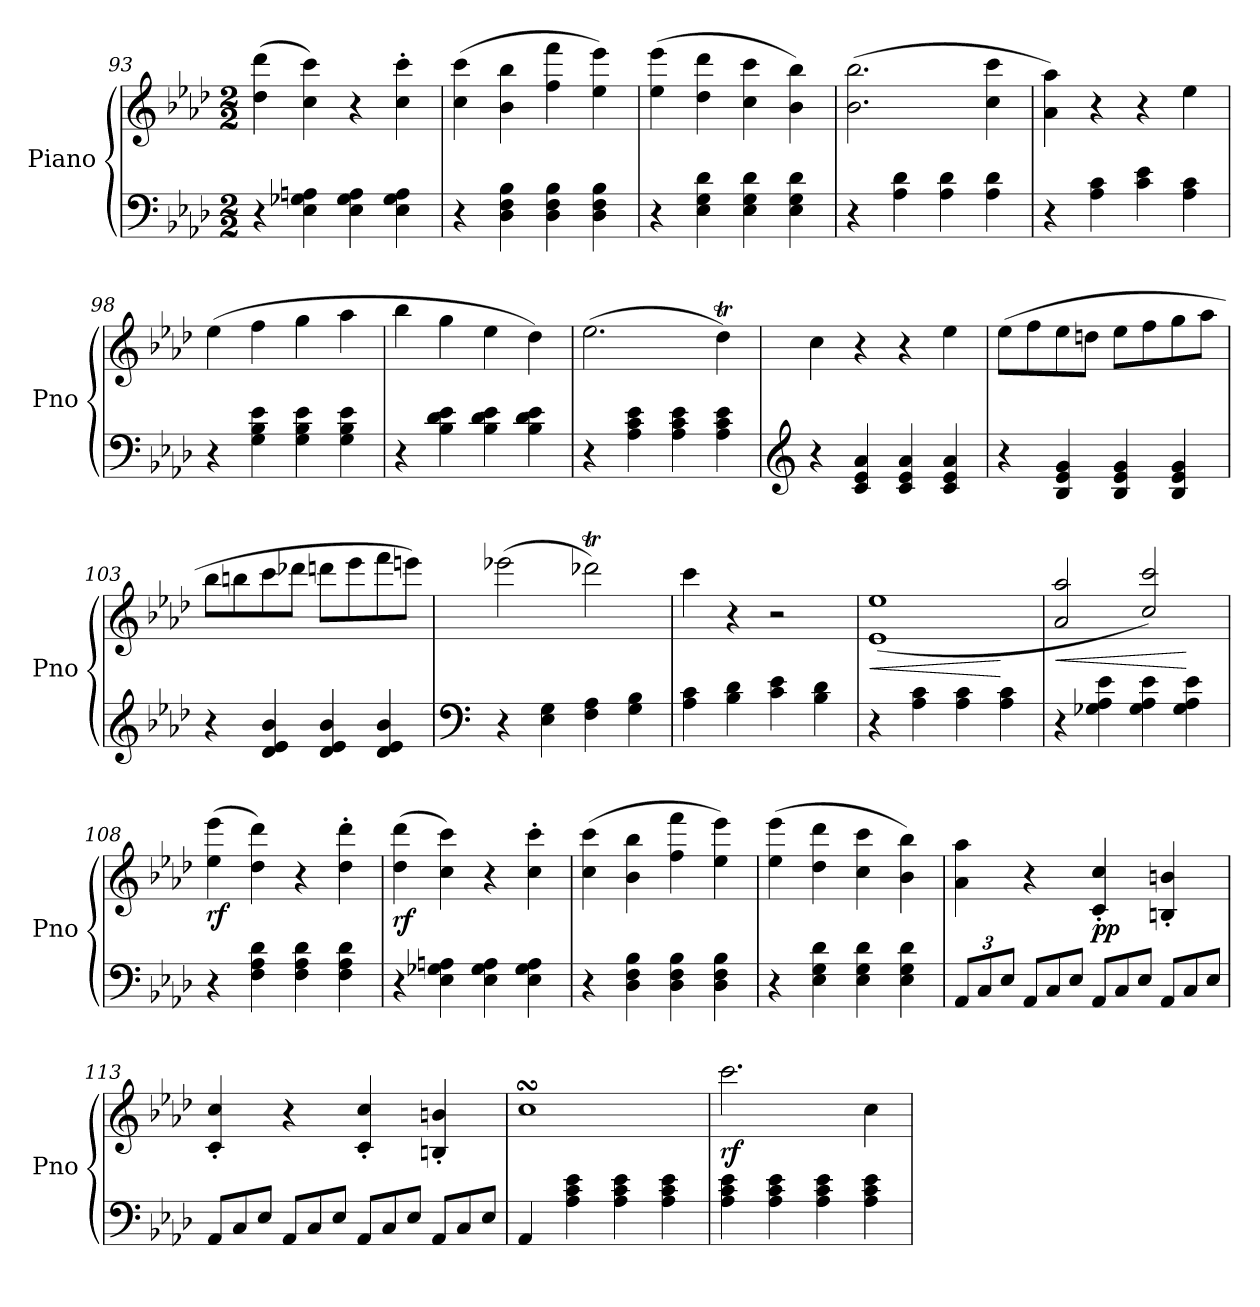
**kern	**kern	**dynam
*part1	*part1	*part1
*staff2	*staff1	*staff1/2
*I"Piano	*	*
*I'Pno	*	*
!!LO:LB:g=z
*clefF4	*clefG2	*
*k[b-e-a-d-]	*k[b-e-a-d-]	*
*f:	*f:	*
*M2/2	*M2/2	*
=93	=93	=93
4r	(>4dd-\ 4ddd-\	.
4E-\ 4G-X\ 4An\	4cc\ 4ccc\)	.
4E-\ 4G-\ 4A\	4r	.
4E-\ 4G-\ 4A\	4cc\' 4ccc\'	.
=94	=94	=94
4r	(>4cc\ 4ccc\	.
4D-\ 4F\ 4B-\	4b-\ 4bb-\	.
4D-\ 4F\ 4B-\	4ff\ 4fff\	.
4D-\ 4F\ 4B-\	4ee-\ 4eee-\)	.
=95	=95	=95
4r	(>4ee-\ 4eee-\	.
4E-\ 4G\ 4d-\	4dd-\ 4ddd-\	.
4E-\ 4G\ 4d-\	4cc\ 4ccc\	.
4E-\ 4G\ 4d-\	4b-\ 4bb-\)	.
=96	=96	=96
4r	(>2.b-\ 2.bb-\	.
4A-\ 4d-\	.	.
4A-\ 4d-\	.	.
4A-\ 4d-\	4cc\ 4ccc\	.
=97	=97	=97
4r	4a-\ 4aa-\)	.
4A-\ 4c\	4r	.
4c\ 4e-\	4r	.
4A-\ 4c\	4ee-\	.
=98	=98	=98
4r	(>4ee-\	.
4G\ 4B-\ 4e-\	4ff\	.
4G\ 4B-\ 4e-\	4gg\	.
4G\ 4B-\ 4e-\	4aa-\	.
=99	=99	=99
4r	4bb-\	.
4B-\ 4d-\ 4e-\	4gg\	.
4B-\ 4d-\ 4e-\	4ee-\	.
4B-\ 4d-\ 4e-\	4dd-\)	.
!!LO:LB:g=z
=100	=100	=100
4r	(>2.ee-\	.
4A-\ 4c\ 4e-\	.	.
4A-\ 4c\ 4e-\	.	.
4A-\ 4c\ 4e-\	4dd-T\)	.
=101	=101	=101
*clefG2	*	*
4r	4cc\	.
4c/ 4e-/ 4a-/	4r	.
4c/ 4e-/ 4a-/	4r	.
4c/ 4e-/ 4a-/	4ee-\	.
=102	=102	=102
4r	(>8ee-\L	.
.	8ff\	.
4B-/ 4e-/ 4g/	8ee-\	.
.	8ddn\J	.
4B-/ 4e-/ 4g/	8ee-\L	.
.	8ff\	.
4B-/ 4e-/ 4g/	8gg\	.
.	8aa-\J	.
=103	=103	=103
4r	8bb-\L	.
.	8bbn\	.
4d-/ 4e-/ 4b-/	8ccc\	.
.	8ddd-X\J	.
4d-/ 4e-/ 4b-/	8dddn\L	.
.	8eee-\	.
4d-/ 4e-/ 4b-/	8fff\	.
.	8eeen\J)	.
=104	=104	=104
*clefF4	*	*
4r	(>2eee-X\	.
4E-\ 4G\	.	.
4F\ 4A-\	2ddd-XT\)	.
4G\ 4B-\	.	.
=105	=105	=105
4A-\ 4c\	4ccc\	.
4B-\ 4d-\	4r	.
4c\ 4e-\	2r	.
4B-\ 4d-\	.	.
!!LO:LB:g=z
=106	=106	=106
!	!	!LO:HP:b
*	*^	*
4r	(>1e- 1ee-	2ryy	<
4A-\ 4c\	.	.	.
4A-\ 4c\	.	4ryy	.
4A-\ 4c\	.	4ryy	[
=107	=107	=107	=107
!	!	!	!LO:HP:b
4r	2a-/ 2aa-/	2ryy	<
4G-X\ 4A-\ 4e-\	.	.	.
4G-\ 4A-\ 4e-\	2cc/ 2ccc/)	4ryy	.
4G-\ 4A-\ 4e-\	.	4ryy	[
=108	=108	=108	=108
!	!	!	!LO:DY:b
*	*v	*v	*
4r	(>4ee-\ 4eee-\	rf
4F\ 4A-\ 4d-\	4dd-\ 4ddd-\)	.
4F\ 4A-\ 4d-\	4r	.
4F\ 4A-\ 4d-\	4dd-\' 4ddd-\'	.
=109	=109	=109
!	!	!LO:DY:b
4r	(>4dd-\ 4ddd-\	rf
4E-\ 4G-X\ 4An\	4cc\ 4ccc\)	.
4E-\ 4G-\ 4A\	4r	.
4E-\ 4G-\ 4A\	4cc\' 4ccc\'	.
=110	=110	=110
4r	(>4cc\ 4ccc\	.
4D-\ 4F\ 4B-\	4b-\ 4bb-\	.
4D-\ 4F\ 4B-\	4ff\ 4fff\	.
4D-\ 4F\ 4B-\	4ee-\ 4eee-\)	.
=111	=111	=111
4r	(>4ee-\ 4eee-\	.
4E-\ 4G\ 4d-\	4dd-\ 4ddd-\	.
4E-\ 4G\ 4d-\	4cc\ 4ccc\	.
4E-\ 4G\ 4d-\	4b-\ 4bb-\)	.
!!LO:LB:g=z
=112	=112	=112
*Xbrackettup	*	*
12AA-/L	4a-\ 4aa-\	.
12C/	.	.
12E-/J	.	.
*Xtuplet	*	*
12AA-/L	4r	.
12C/	.	.
12E-/J	.	.
!	!	!LO:DY:b
12AA-/L	4c/' 4cc/'	pp
12C/	.	.
12E-/J	.	.
12AA-/L	4Bn/' 4bn/'	.
12C/	.	.
12E-/J	.	.
=113	=113	=113
12AA-/L	4c/' 4cc/'	.
12C/	.	.
12E-/J	.	.
12AA-/L	4r	.
12C/	.	.
12E-/J	.	.
12AA-/L	4c/' 4cc/'	.
12C/	.	.
12E-/J	.	.
12AA-/L	4Bn/' 4bn/'	.
12C/	.	.
12E-/J	.	.
=114	=114	=114
4AA-/	1ccsSsS	.
4A-\ 4c\ 4e-\	.	.
4A-\ 4c\ 4e-\	.	.
4A-\ 4c\ 4e-\	.	.
=115	=115	=115
!	!	!LO:DY:b
4A-\ 4c\ 4e-\	2.ccc\	rf
4A-\ 4c\ 4e-\	.	.
4A-\ 4c\ 4e-\	.	.
4A-\ 4c\ 4e-\	4cc\	.
=	=	=
*-	*-	*-
